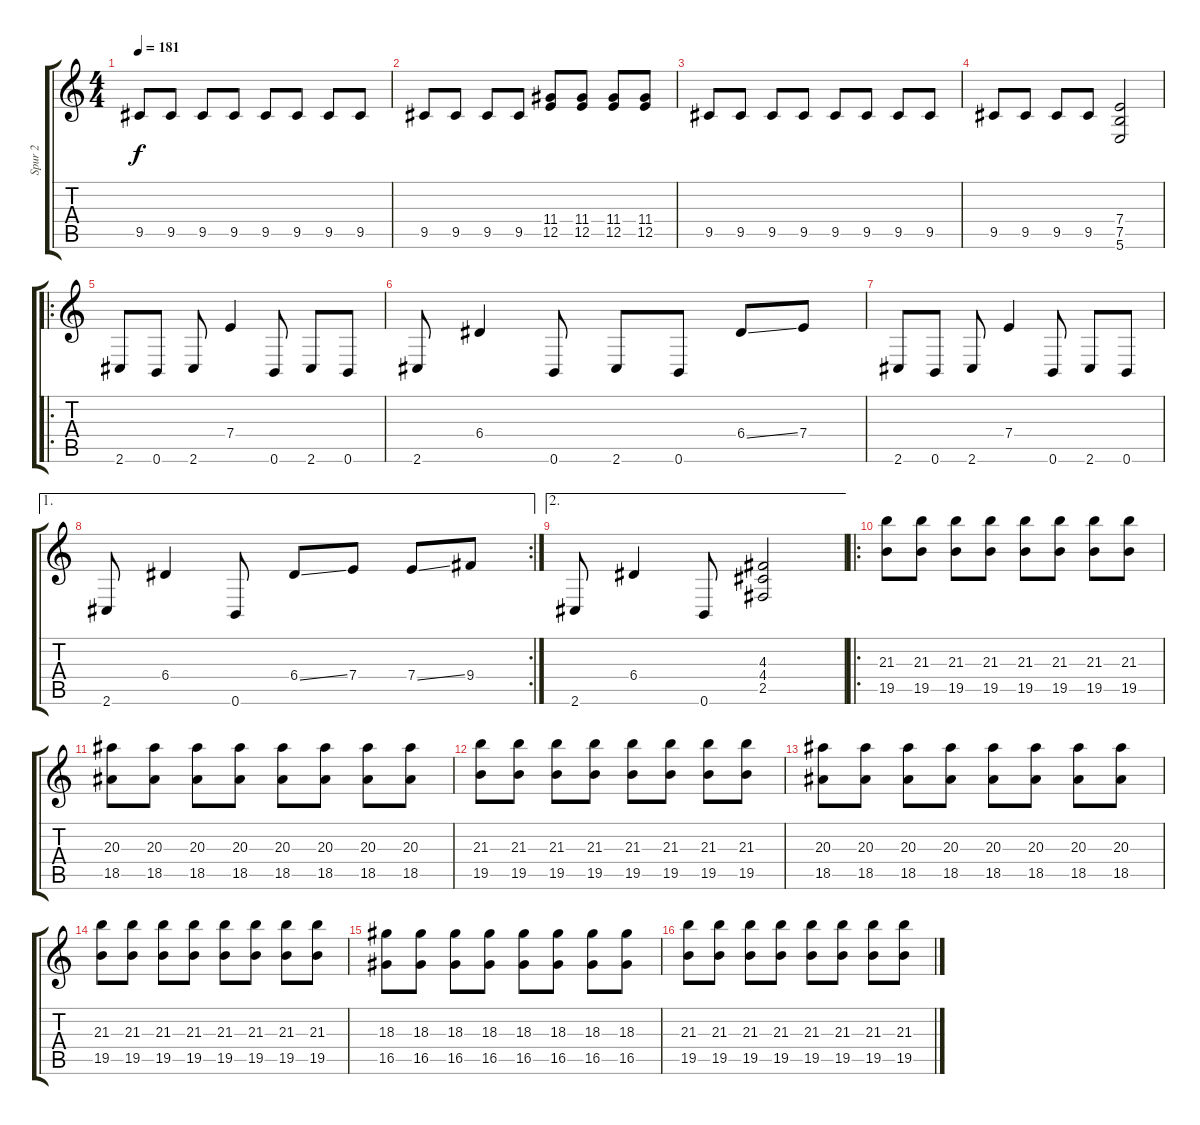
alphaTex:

\track ("Spur 2" "Spur 2") {instrument distortionguitar}
\staff {score tabs}
\tuning (B3 Gb3 D3 A2 E2 B1) {hide}
\ts (4 4)
\tempo 181
\clef g2
\ks c
9.5.8{dy f} 9.5.8 9.5.8 9.5.8 9.5.8 9.5.8 9.5.8 9.5.8 |
9.5.8 9.5.8 9.5.8 9.5.8 (11.4 12.5).8 (11.4 12.5).8 (11.4 12.5).8 (11.4 12.5).8 |
9.5.8 9.5.8 9.5.8 9.5.8 9.5.8 9.5.8 9.5.8 9.5.8 |
9.5.8 9.5.8 9.5.8 9.5.8 (7.4 7.5 5.6).2{volume 13} |
\ro
2.6.8 0.6.8 2.6.8 7.4.4 0.6.8 2.6.8 0.6.8 |
2.6.8 6.4.4 0.6.8 2.6.8 0.6.8 6.4{ss}.8 7.4.8 |
2.6.8 0.6.8 2.6.8 7.4.4 0.6.8 2.6.8 0.6.8 |
\ae 1
\rc 2
2.6.8 6.4.4 0.6.8 6.4{ss}.8 7.4.8 7.4{ss}.8 9.4.8 |
\ae 2
2.6.8 6.4.4 0.6.8 (4.3 4.4 2.5).2 |
\ro
(21.3 19.5).8 (21.3 19.5).8 (21.3 19.5).8 (21.3 19.5).8 (21.3 19.5).8 (21.3 19.5).8 (21.3 19.5).8 (21.3 19.5).8 |
(20.3 18.5).8 (20.3 18.5).8 (20.3 18.5).8 (20.3 18.5).8 (20.3 18.5).8 (20.3 18.5).8 (20.3 18.5).8 (20.3 18.5).8 |
(21.3 19.5).8 (21.3 19.5).8 (21.3 19.5).8 (21.3 19.5).8 (21.3 19.5).8 (21.3 19.5).8 (21.3 19.5).8 (21.3 19.5).8 |
(20.3 18.5).8 (20.3 18.5).8 (20.3 18.5).8 (20.3 18.5).8 (20.3 18.5).8 (20.3 18.5).8 (20.3 18.5).8 (20.3 18.5).8 |
(21.3 19.5).8 (21.3 19.5).8 (21.3 19.5).8 (21.3 19.5).8 (21.3 19.5).8 (21.3 19.5).8 (21.3 19.5).8 (21.3 19.5).8 |
(18.3 16.5).8 (18.3 16.5).8 (18.3 16.5).8 (18.3 16.5).8 (18.3 16.5).8 (18.3 16.5).8 (18.3 16.5).8 (18.3 16.5).8 |
(21.3 19.5).8 (21.3 19.5).8 (21.3 19.5).8 (21.3 19.5).8 (21.3 19.5).8 (21.3 19.5).8 (21.3 19.5).8 (21.3 19.5).8
